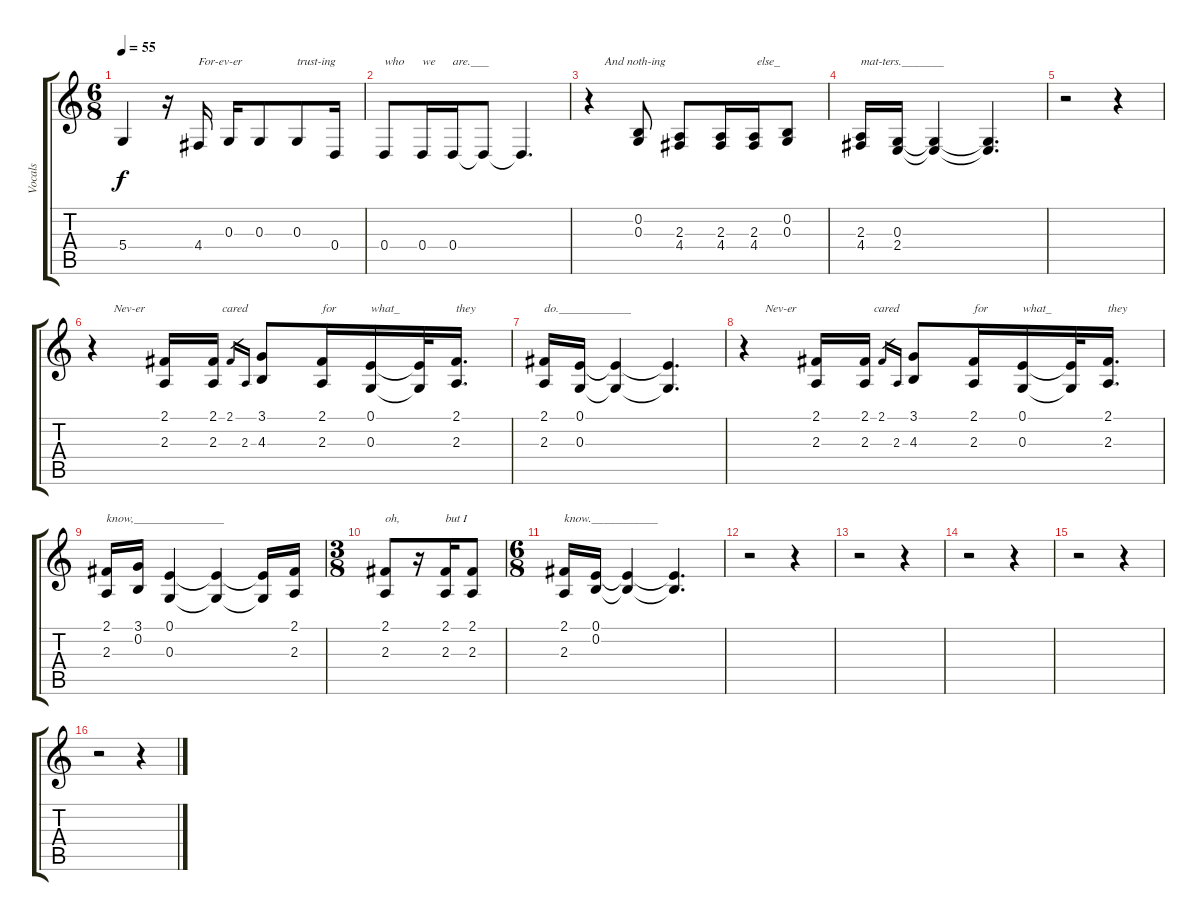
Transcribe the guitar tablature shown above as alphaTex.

\track ("Vocals" "Vocals") {instrument violin}
\staff {score tabs}
\tuning (E4 B3 G3 D3 A2 E2) {hide}
\ts (6 8)
\tempo 55
\clef g2
\ks c
5.4{t}.4{dy f} r.16 4.4.16{txt "For-ev-er"} 0.3.16 0.3.8 0.3.8{txt "trust-ing"} 0.4.16 |
0.4.8{txt "who"} 0.4.16{txt "we"} 0.4.16{txt "are.___"} 0.4{t}.8 0.4{t}.4{d} |
r.4{txt "     And noth-ing"} (0.2 0.3).8 (2.3 4.4).8 (2.3 4.4).16 (2.3 4.4).16{txt " else_"} (0.2 0.3).8 |
(2.3 4.4).16{txt "mat-ters._______"} (0.3 2.4).16 (0.3{t} 2.4{t}).4 (0.3{t} 2.4{t}).4{d} |
r.2 r.4 |
r.4{txt "       Nev-er"} (2.1 2.3).16 (2.1 2.3).16{txt "   cared"} 2.1.16{gr} 2.3.16{gr} (3.1 4.3).8 (2.1 2.3).16{txt "for"} (0.1 0.3).16{txt "what_"} (0.1{t} 0.3{t}).32 (2.1 2.3).16{d txt "they"} |
(2.1 2.3).16{txt "do.____________"} (0.1 0.3).16 (0.1{t} 0.3{t}).4 (0.1{t} 0.3{t}).4{d} |
r.4{txt "       Nev-er"} (2.1 2.3).16 (2.1 2.3).16{txt "   cared"} 2.1.16{gr} 2.3.16{gr} (3.1 4.3).8 (2.1 2.3).16{txt "for"} (0.1 0.3).16{txt "what_"} (0.1{t} 0.3{t}).32 (2.1 2.3).16{d txt "they"} |
(2.1 2.3).16{txt "know,_______________"} (3.1 0.2).16 (0.1 0.3).4 (0.1{t} 0.3{t}).4 (0.1{t} 0.3{t}).16 (2.1 2.3).16 |
\ts (3 8)
(2.1 2.3).8{txt "oh,"} r.16 (2.1 2.3).16{txt "but I"} (2.1 2.3).8 |
\ts (6 8)
(2.1 2.3).16{txt "know.___________"} (0.1 0.2).16 (0.1{t} 0.2{t}).4 (0.1{t} 0.2{t}).4{d} |
r.2 r.4 |
r.2 r.4 |
r.2 r.4 |
r.2 r.4 |
r.2 r.4
